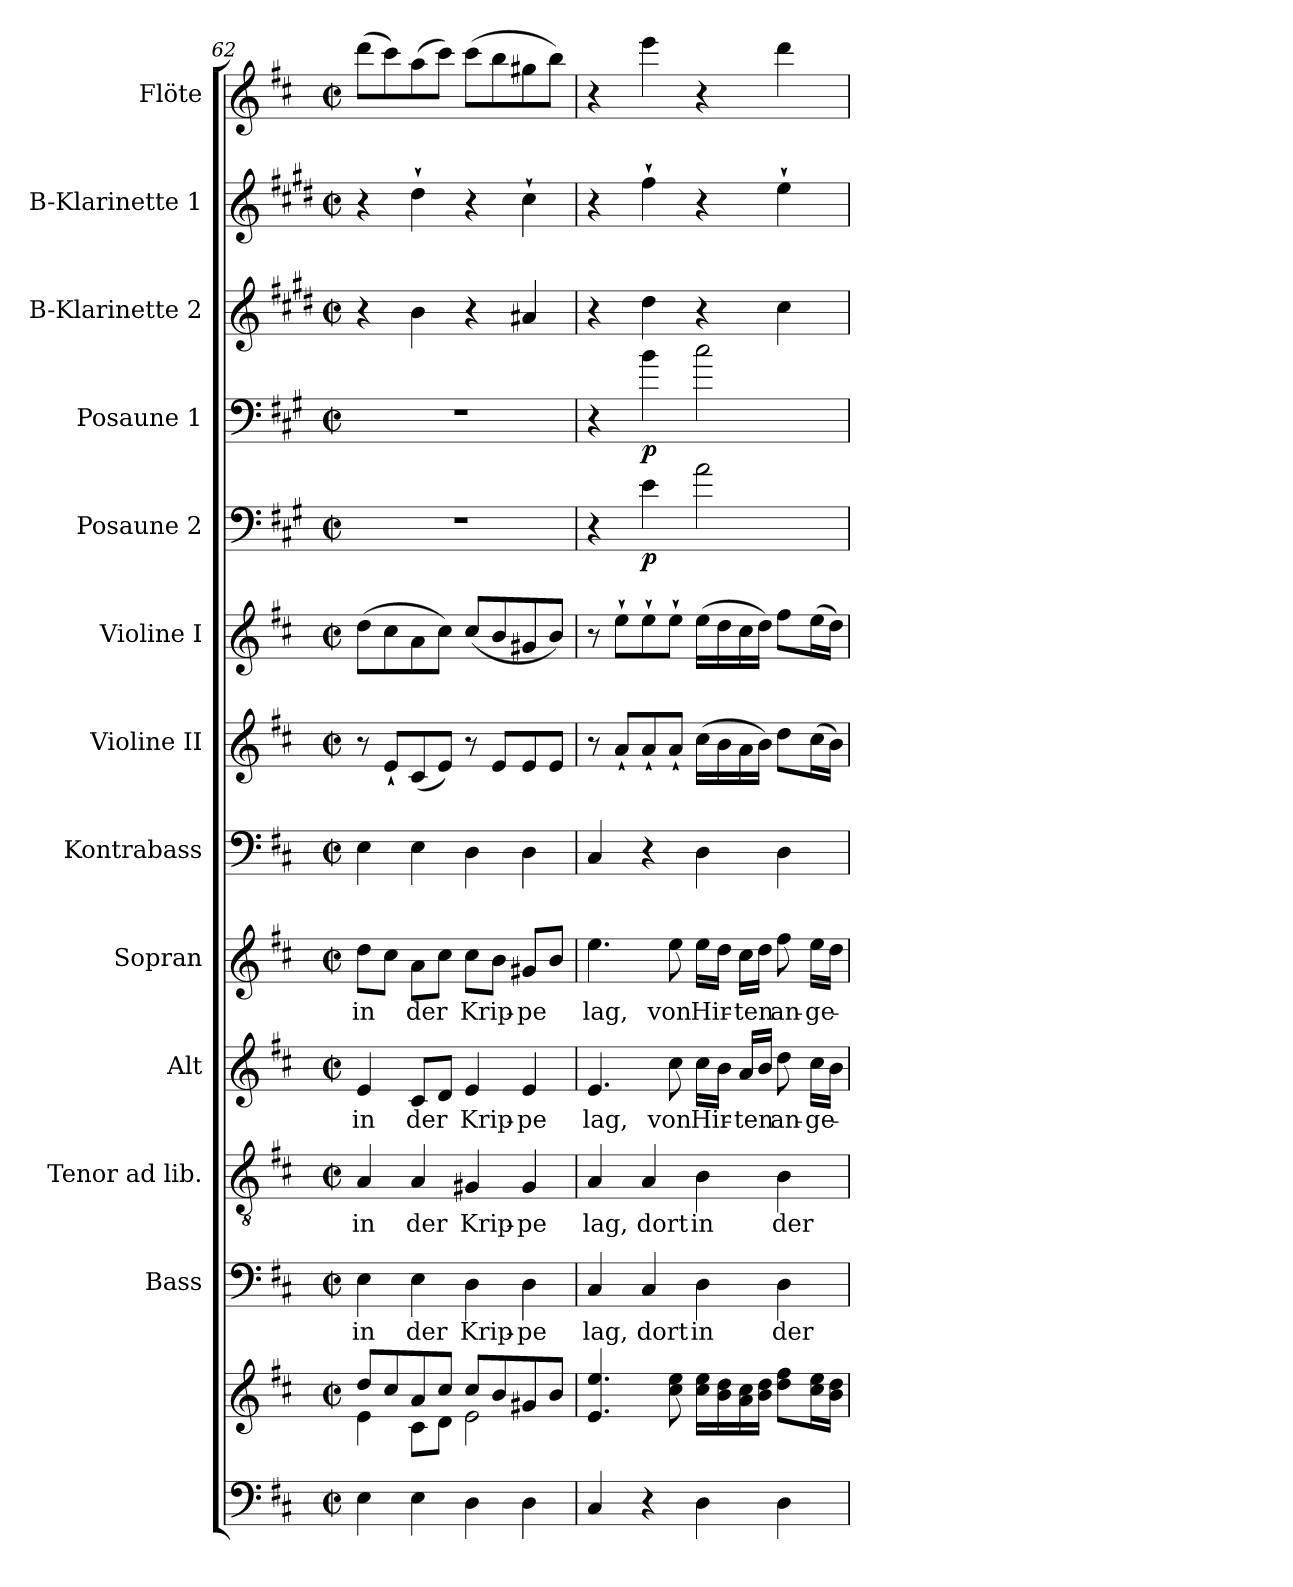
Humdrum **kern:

**kern	**kern	**kern	**text	**kern	**text	**kern	**text	**kern	**text	**kern	**kern	**kern	**kern	**dynam	**kern	**dynam	**kern	**kern	**kern
*part13	*part13	*part12	*part12	*part11	*part11	*part10	*part10	*part9	*part9	*part8	*part7	*part6	*part5	*part5	*part4	*part4	*part3	*part2	*part1
*staff14	*staff13	*staff12	*staff12	*staff11	*staff11	*staff10	*staff10	*staff9	*staff9	*staff8	*staff7	*staff6	*staff5	*staff5	*staff4	*staff4	*staff3	*staff2	*staff1
*	*	*I"Bass	*	*I"Tenor ad lib.	*	*I"Alt	*	*I"Sopran	*	*I"Kontrabass	*I"Violine II	*I"Violine I	*I"Posaune 2	*	*I"Posaune 1	*	*I"B-Klarinette 2	*I"B-Klarinette 1	*I"Flöte
*	*	*I'B.	*	*I'T.	*	*I'A.	*	*I'S.	*	*I'Kb.	*I'Vl. II	*I'Vl. I	*I'Pos 2	*	*I'Pos. 1	*	*I'B Kl. 2	*I'B Kl. 1	*I'Fl.
!!LO:PB:g=z
*clefF4	*clefG2	*clefF4	*	*clefGv2	*	*clefG2	*	*clefG2	*	*clefF4	*clefG2	*clefG2	*clefF4	*	*clefF4	*	*clefG2	*clefG2	*clefG2
*	*	*	*	*	*	*	*	*	*	*ITrd7c12	*	*	*ITrd4c7	*	*ITrd4c7	*	*ITrd1c2	*ITrd1c2	*
*k[f#c#]	*k[f#c#]	*k[f#c#]	*	*k[f#c#]	*	*k[f#c#]	*	*k[f#c#]	*	*k[f#c#]	*k[f#c#]	*k[f#c#]	*k[f#c#]	*	*k[f#c#]	*	*k[f#c#]	*k[f#c#]	*k[f#c#]
*D:	*D:	*D:	*	*D:	*	*D:	*	*D:	*	*D:	*D:	*D:	*D:	*	*D:	*	*D:	*D:	*D:
*M2/2	*M2/2	*M2/2	*	*M2/2	*	*M2/2	*	*M2/2	*	*M2/2	*M2/2	*M2/2	*M2/2	*	*M2/2	*	*M2/2	*M2/2	*M2/2
*met(c|)	*met(c|)	*met(c|)	*	*met(c|)	*	*met(c|)	*	*met(c|)	*	*met(c|)	*met(c|)	*met(c|)	*met(c|)	*	*met(c|)	*	*met(c|)	*met(c|)	*met(c|)
=62	=62	=62	=62	=62	=62	=62	=62	=62	=62	=62	=62	=62	=62	=62	=62	=62	=62	=62	=62
*	*^	*	*	*	*	*	*	*	*	*	*	*	*	*	*	*	*	*	*
!	!	!	!	!LO:LY:b	!	!LO:LY:b	!	!LO:LY:b	!	!LO:LY:b	!	!	!	!	!	!	!	!	!	!
4E\	8dd/L	4e\	4E\	in	4A/	in	4e/	in	8dd\L	in	4EE\	8r	(>8dd\L	1r	.	1r	.	4r	4r	(>8ddd\L
.	8cc#/	.	.	.	.	.	.	.	8cc#\J	.	.	8e`</L	8cc#\	.	.	.	.	.	.	8ccc#\)
!	!	!	!	!LO:LY:b	!	!LO:LY:b	!	!LO:LY:b	!	!LO:LY:b	!	!	!	!	!	!	!	!	!	!
4E\	8a/	8c#\L	4E\	der	4A/	der	8c#/L	der	8a\L	der	4EE\	(<8c#/	8a\	.	.	.	.	4a\	4cc#`>\	(>8aa\
.	8cc#/J	8d\J	.	.	.	.	8d/J	.	8cc#\J	.	.	8e/J)	8cc#\J)	.	.	.	.	.	.	8ccc#\J)
!	!	!	!	!LO:LY:b	!	!LO:LY:b	!	!LO:LY:b	!	!LO:LY:b	!	!	!	!	!	!	!	!	!	!
4D\	8cc#/L	2e\	4D\	Krip-	4G#X/	Krip-	4e/	Krip-	8cc#\L	Krip-	4DD\	8r	(<8cc#/L	.	.	.	.	4r	4r	(>8ccc#\L
.	8b/	.	.	.	.	.	.	.	8b\J	.	.	8e/L	8b/	.	.	.	.	.	.	8bb\
!	!	!	!	!LO:LY:b	!	!LO:LY:b	!	!LO:LY:b	!	!LO:LY:b	!	!	!	!	!	!	!	!	!	!
4D\	8g#X/	.	4D\	-pe	4G#/	-pe	4e/	-pe	8g#X/L	-pe	4DD\	8e/	8g#X/	.	.	.	.	4g#X/	4b`>\	8gg#X\
.	8b/J	.	.	.	.	.	.	.	8b/J	.	.	8e/J	8b/J)	.	.	.	.	.	.	8bb\J)
*	*v	*v	*	*	*	*	*	*	*	*	*	*	*	*	*	*	*	*	*	*
=63	=63	=63	=63	=63	=63	=63	=63	=63	=63	=63	=63	=63	=63	=63	=63	=63	=63	=63	=63
!	!	!	!LO:LY:b	!	!LO:LY:b	!	!LO:LY:b	!	!LO:LY:b	!	!	!	!	!	!	!	!	!	!
4C#/	4.e/ 4.ee/	4C#/	lag,	4A/	lag,	4.e/	lag,	4.ee\	lag,	4CC#/	8r	8r	4r	.	4r	.	4r	4r	4r
.	.	.	.	.	.	.	.	.	.	.	8a`</L	8ee`>\L	.	.	.	.	.	.	.
!	!	!	!LO:LY:b	!	!LO:LY:b	!	!	!	!	!	!	!	!	!LO:DY:b	!	!LO:DY:b	!	!	!
4r	.	4C#/	dort	4A/	dort	.	.	.	.	4r	8a`</	8ee`>\	4A\	p	4e\	p	4cc#\	4ee`>\	4eee\
!	!	!	!	!	!	!	!LO:LY:b	!	!LO:LY:b	!	!	!	!	!	!	!	!	!	!
.	8cc#\ 8ee\	.	.	.	.	8cc#\	von	8ee\	von	.	8a`</J	8ee`>\J	.	.	.	.	.	.	.
!	!	!	!LO:LY:b	!	!LO:LY:b	!	!LO:LY:b	!	!LO:LY:b	!	!	!	!	!	!	!	!	!	!
4D\	16cc#\ 16ee\LL	4D\	in	4B\	in	16cc#\LL	Hir-	16ee\LL	Hir-	4DD\	(>16cc#\LL	(>16ee\LL	2d\	.	2f#\	.	4r	4r	4r
.	16b\ 16dd\	.	.	.	.	16b\JJ	.	16dd\JJ	.	.	16b\	16dd\	.	.	.	.	.	.	.
!	!	!	!	!	!	!	!LO:LY:b	!	!LO:LY:b	!	!	!	!	!	!	!	!	!	!
.	16a\ 16cc#\	.	.	.	.	16a/LL	-ten	16cc#\LL	-ten	.	16a\	16cc#\	.	.	.	.	.	.	.
.	16b\ 16dd\JJ	.	.	.	.	16b/JJ	.	16dd\JJ	.	.	16b\JJ)	16dd\JJ)	.	.	.	.	.	.	.
!	!	!	!LO:LY:b	!	!LO:LY:b	!	!LO:LY:b	!	!LO:LY:b	!	!	!	!	!	!	!	!	!	!
4D\	8dd\ 8ff#\L	4D\	der	4B\	der	8dd\	an-	8ff#\	an-	4DD\	8dd\L	8ff#\L	.	.	.	.	4b\	4dd`>\	4ddd\
!	!	!	!	!	!	!	!LO:LY:b	!	!LO:LY:b	!	!	!	!	!	!	!	!	!	!
.	16cc#\ 16ee\L	.	.	.	.	16cc#\LL	-ge-	16ee\LL	-ge-	.	(>16cc#\L	(>16ee\L	.	.	.	.	.	.	.
.	16b\ 16dd\JJ	.	.	.	.	16b\JJ	.	16dd\JJ	.	.	16b\JJ)	16dd\JJ)	.	.	.	.	.	.	.
=	=	=	=	=	=	=	=	=	=	=	=	=	=	=	=	=	=	=	=
*-	*-	*-	*-	*-	*-	*-	*-	*-	*-	*-	*-	*-	*-	*-	*-	*-	*-	*-	*-
